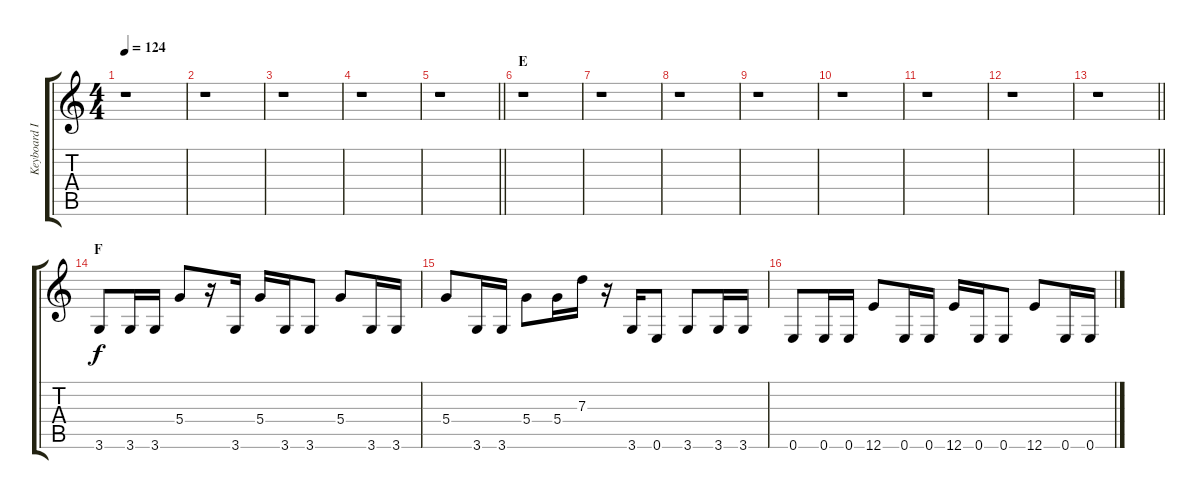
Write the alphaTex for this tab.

\track ("Keyboard II" "Keyboard I") {instrument synthbass1}
\staff {score tabs}
\tuning (E4 B3 G3 D3 A2 E2) {hide}
\ts (4 4)
\tempo 124
\clef g2
\ks c
r.1{dy f} |
r.1 |
r.1 |
r.1 |
\barLineRight lightlight
r.1 |
\section ("" "E")
r.1 |
r.1 |
r.1 |
r.1 |
r.1 |
r.1 |
r.1 |
\barLineRight lightlight
r.1 |
\section ("" "F")
3.6.8 3.6.16 3.6.16 5.4.8 r.16 3.6.16 5.4.16 3.6.16 3.6.8 5.4.8 3.6.16 3.6.16 |
5.4.8 3.6.16 3.6.16 5.4.8 5.4.16 7.3.16 r.16 3.6.16 0.6.8 3.6.8 3.6.16 3.6.16 |
0.6.8 0.6.16 0.6.16 12.6.8 0.6.16 0.6.16 12.6.16 0.6.16 0.6.8 12.6.8 0.6.16 0.6.16
